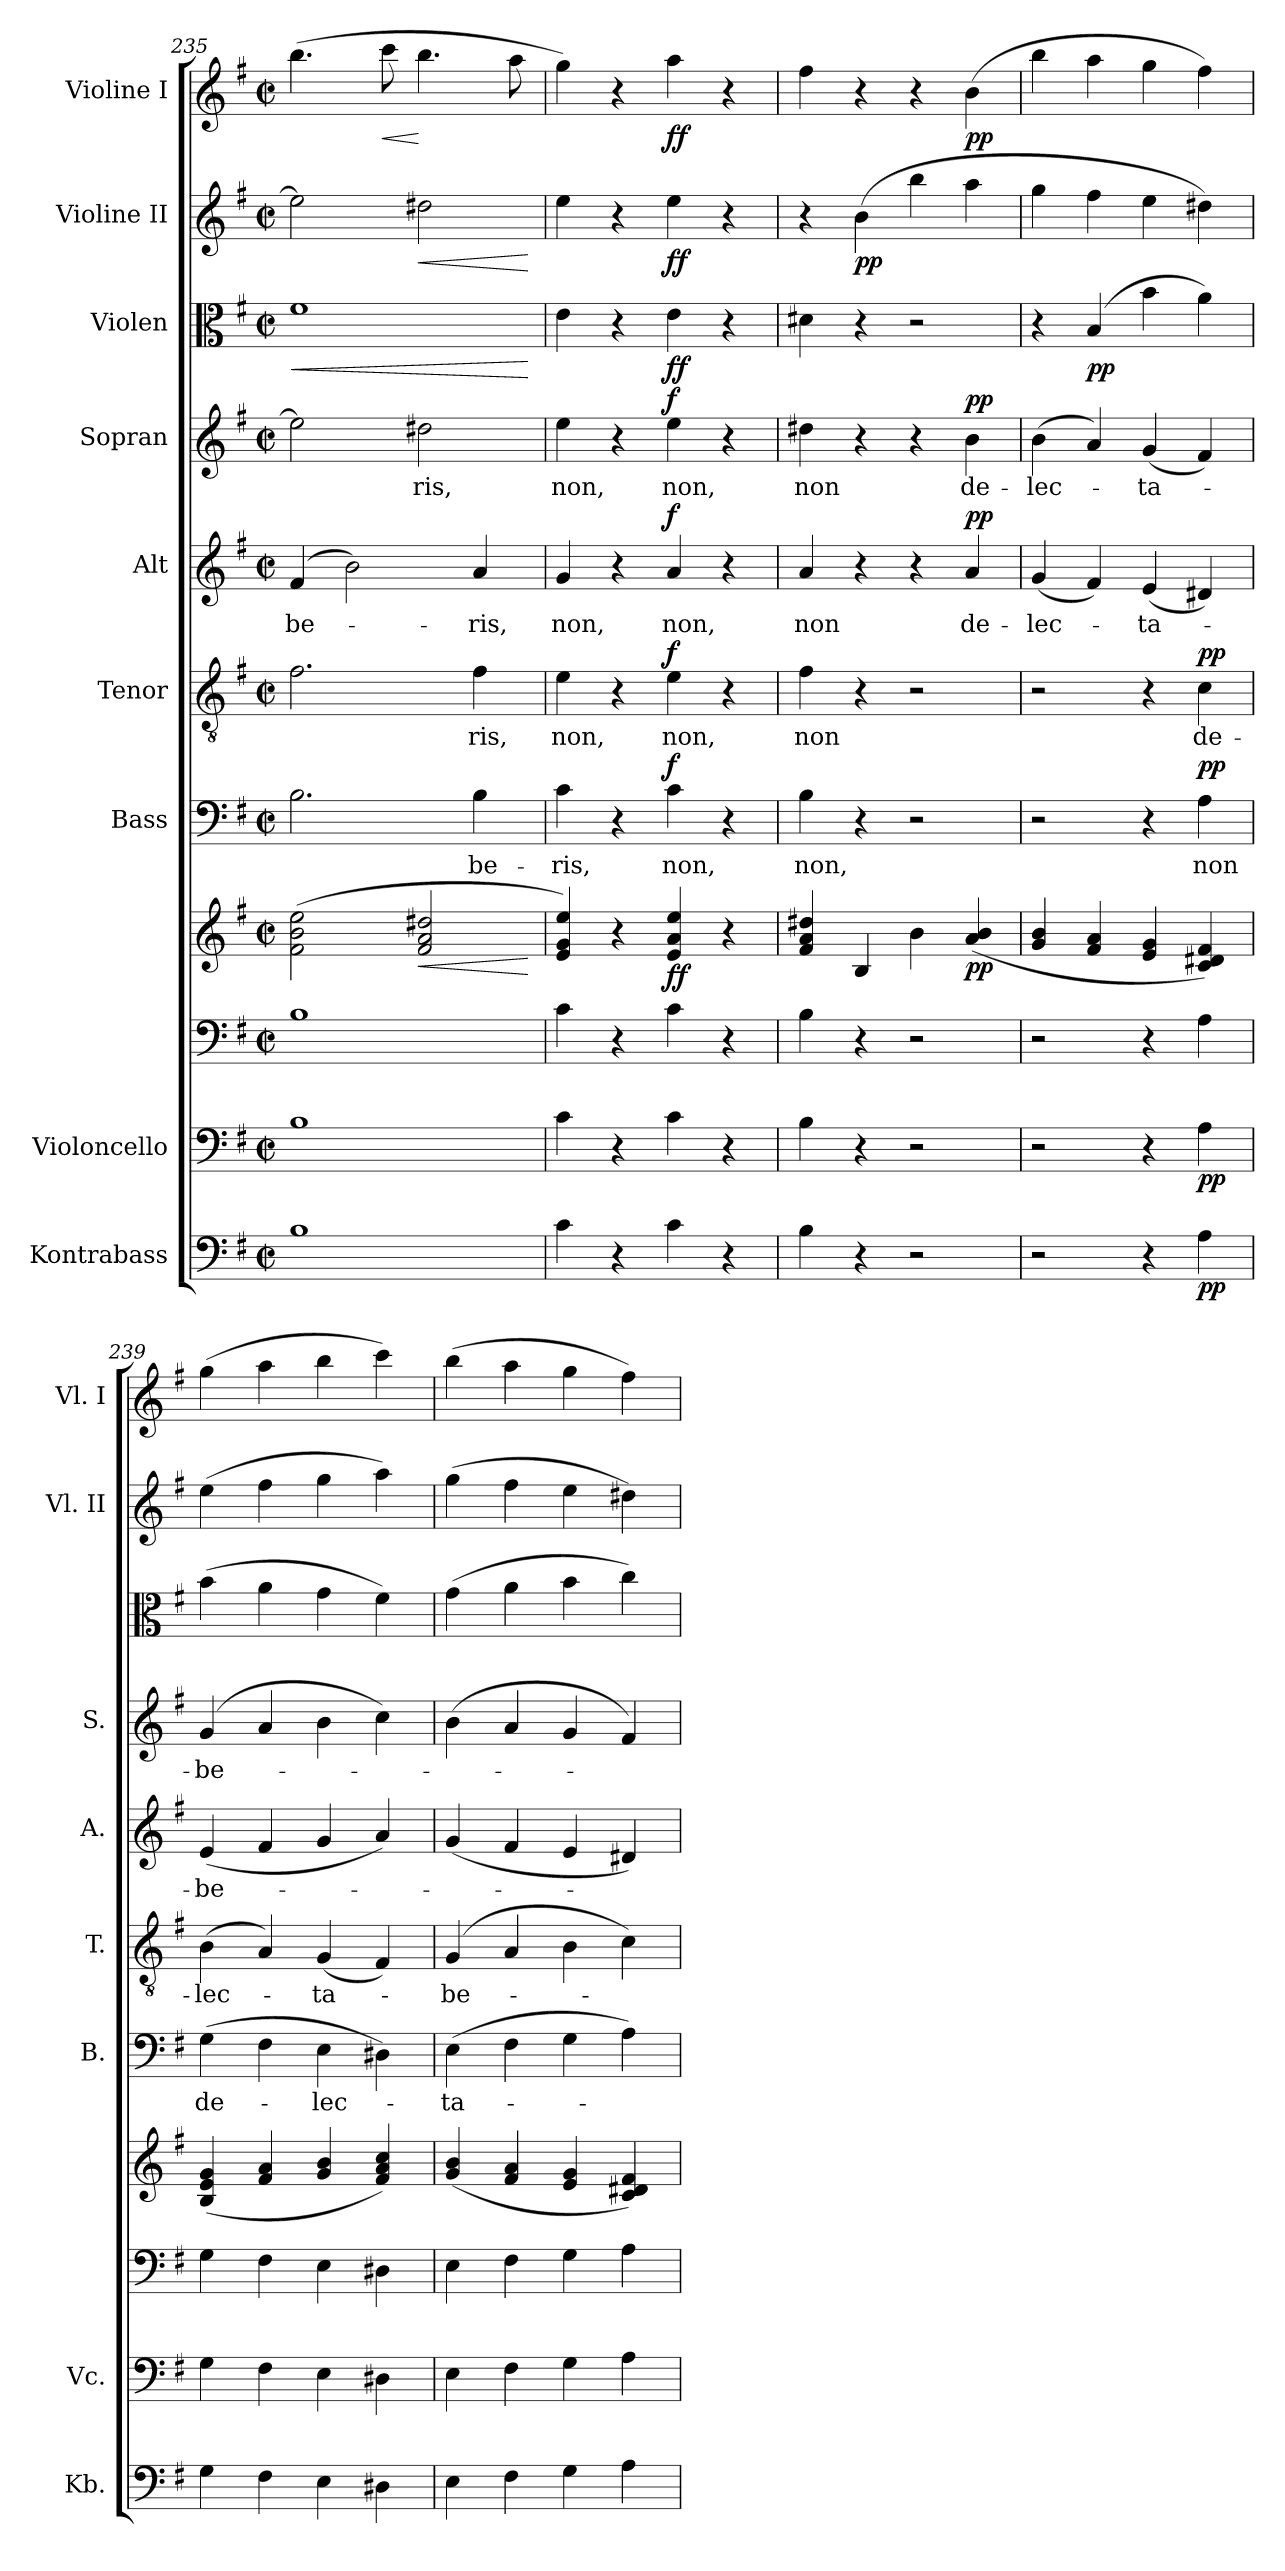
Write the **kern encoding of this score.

**kern	**dynam	**kern	**dynam	**kern	**kern	**dynam	**kern	**text	**dynam	**kern	**text	**dynam	**kern	**text	**dynam	**kern	**text	**dynam	**kern	**dynam	**kern	**dynam	**kern	**dynam
*part10	*part10	*part9	*part9	*part8	*part8	*part8	*part7	*part7	*part7	*part6	*part6	*part6	*part5	*part5	*part5	*part4	*part4	*part4	*part3	*part3	*part2	*part2	*part1	*part1
*staff11	*staff11	*staff10	*staff10	*staff9	*staff8	*staff8/9	*staff7	*staff7	*staff7	*staff6	*staff6	*staff6	*staff5	*staff5	*staff5	*staff4	*staff4	*staff4	*staff3	*staff3	*staff2	*staff2	*staff1	*staff1
*I"Kontrabass	*	*I"Violoncello	*	*	*	*	*I"Bass	*	*	*I"Tenor	*	*	*I"Alt	*	*	*I"Sopran	*	*	*I"Violen	*	*I"Violine II	*	*I"Violine I	*
*I'Kb.	*	*I'Vc.	*	*	*	*	*I'B.	*	*	*I'T.	*	*	*I'A.	*	*	*I'S.	*	*	*	*	*I'Vl. II	*	*I'Vl. I	*
*clefF4	*	*clefF4	*	*clefF4	*clefG2	*	*clefF4	*	*	*clefGv2	*	*	*clefG2	*	*	*clefG2	*	*	*clefC3	*	*clefG2	*	*clefG2	*
*ITrd7c12	*	*	*	*	*	*	*	*	*	*	*	*	*	*	*	*	*	*	*	*	*	*	*	*
*k[f#]	*	*k[f#]	*	*k[f#]	*k[f#]	*	*k[f#]	*	*	*k[f#]	*	*	*k[f#]	*	*	*k[f#]	*	*	*k[f#]	*	*k[f#]	*	*k[f#]	*
*G:	*	*G:	*	*G:	*G:	*	*G:	*	*	*G:	*	*	*G:	*	*	*G:	*	*	*G:	*	*G:	*	*G:	*
*M2/2	*	*M2/2	*	*M2/2	*M2/2	*	*M2/2	*	*	*M2/2	*	*	*M2/2	*	*	*M2/2	*	*	*M2/2	*	*M2/2	*	*M2/2	*
*met(c|)	*	*met(c|)	*	*met(c|)	*met(c|)	*	*met(c|)	*	*	*met(c|)	*	*	*met(c|)	*	*	*met(c|)	*	*	*met(c|)	*	*met(c|)	*	*met(c|)	*
=235	=235	=235	=235	=235	=235	=235	=235	=235	=235	=235	=235	=235	=235	=235	=235	=235	=235	=235	=235	=235	=235	=235	=235	=235
!	!	!	!	!	!	!	!	!	!	!	!	!	!	!LO:LY:b	!	!	!	!	!	!LO:HP:b	!	!	!	!
1BB	.	1B	.	1B	(>2f#\ 2b\ 2ee\	.	2.B\	.	.	2.f#\	.	.	(4f#/	-be-	.	2ee\]	.	.	1f#	<	2ee\]	.	(>4.bb\	.
.	.	.	.	.	.	.	.	.	.	.	.	.	2b\)	.	.	.	.	.	.	.	.	.	.	.
!	!	!	!	!	!	!	!	!	!	!	!	!	!	!	!	!	!	!	!	!	!	!	!	!LO:HP:b
.	.	.	.	.	.	.	.	.	.	.	.	.	.	.	.	.	.	.	.	.	.	.	8ccc\	<
!	!	!	!	!	!	!LO:HP:b	!	!	!	!	!	!	!	!	!	!	!LO:LY:b	!	!	!	!	!LO:HP:b	!	!
.	.	.	.	.	2f#/ 2a/ 2dd#X/	<	.	.	.	.	.	.	.	.	.	2dd#X\	-ris,	.	.	.	2dd#X\	<	4.bb\	[
!	!	!	!	!	!	!	!	!LO:LY:b	!	!	!LO:LY:b	!	!	!LO:LY:b	!	!	!	!	!	!	!	!	!	!
.	.	.	.	.	.	.	4B\	-be-	.	4f#\	-ris,	.	4a/	-ris,	.	.	.	.	.	.	.	.	.	.
.	.	.	.	.	.	.	.	.	.	.	.	.	.	.	.	.	.	.	.	.	.	.	8aa\	.
.	.	.	.	.	.	[	.	.	.	.	.	.	.	.	.	.	.	.	.	[	.	[	.	.
=236	=236	=236	=236	=236	=236	=236	=236	=236	=236	=236	=236	=236	=236	=236	=236	=236	=236	=236	=236	=236	=236	=236	=236	=236
!	!	!	!	!	!	!	!	!LO:LY:b	!	!	!LO:LY:b	!	!	!LO:LY:b	!	!	!LO:LY:b	!	!	!	!	!	!	!
4C\	.	4c\	.	4c\	4e/ 4g/ 4ee/)	.	4c\	-ris,	.	4e\	non,	.	4g/	non,	.	4ee\	non,	.	4e\	.	4ee\	.	4gg\)	.
4r	.	4r	.	4r	4r	.	4r	.	.	4r	.	.	4r	.	.	4r	.	.	4r	.	4r	.	4r	.
!	!	!	!	!	!	!LO:DY:b	!	!LO:LY:b	!LO:DY:a	!	!LO:LY:b	!LO:DY:a	!	!LO:LY:b	!LO:DY:a	!	!LO:LY:b	!LO:DY:a	!	!LO:DY:b	!	!LO:DY:b	!	!LO:DY:b
4C\	.	4c\	.	4c\	4e/ 4a/ 4ee/	ff	4c\	non,	f	4e\	non,	f	4a/	non,	f	4ee\	non,	f	4e\	ff	4ee\	ff	4aa\	ff
4r	.	4r	.	4r	4r	.	4r	.	.	4r	.	.	4r	.	.	4r	.	.	4r	.	4r	.	4r	.
=237	=237	=237	=237	=237	=237	=237	=237	=237	=237	=237	=237	=237	=237	=237	=237	=237	=237	=237	=237	=237	=237	=237	=237	=237
!	!	!	!	!	!	!	!	!LO:LY:b	!	!	!LO:LY:b	!	!	!LO:LY:b	!	!	!LO:LY:b	!	!	!	!	!	!	!
4BB\	.	4B\	.	4B\	4f#/ 4a/ 4dd#X/	.	4B\	non,	.	4f#\	non	.	4a/	non	.	4dd#X\	non	.	4d#X\	.	4r	.	4ff#\	.
!	!	!	!	!	!	!	!	!	!	!	!	!	!	!	!	!	!	!	!	!	!	!LO:DY:b	!	!
4r	.	4r	.	4r	4B/	.	4r	.	.	4r	.	.	4r	.	.	4r	.	.	4r	.	(>4b\	pp	4r	.
2r	.	2r	.	2r	4b\	.	2r	.	.	2r	.	.	4r	.	.	4r	.	.	2r	.	4bb\	.	4r	.
!	!	!	!	!	!	!LO:DY:b	!	!	!	!	!	!	!	!LO:LY:b	!LO:DY:a	!	!LO:LY:b	!LO:DY:a	!	!	!	!	!	!LO:DY:b
.	.	.	.	.	(4a/ 4b/	pp	.	.	.	.	.	.	4a/	de-	pp	4b\	de-	pp	.	.	4aa\	.	(>4b\	pp
=238	=238	=238	=238	=238	=238	=238	=238	=238	=238	=238	=238	=238	=238	=238	=238	=238	=238	=238	=238	=238	=238	=238	=238	=238
!	!	!	!	!	!	!	!	!	!	!	!	!	!	!LO:LY:b	!	!	!LO:LY:b	!	!	!	!	!	!	!
2r	.	2r	.	2r	4g/ 4b/	.	2r	.	.	2r	.	.	(<4g/	-lec-	.	(>4b\	-lec-	.	4r	.	4gg\	.	4bb\	.
!	!	!	!	!	!	!	!	!	!	!	!	!	!	!	!	!	!	!	!	!LO:DY:b	!	!	!	!
.	.	.	.	.	4f#/ 4a/	.	.	.	.	.	.	.	4f#/)	.	.	4a/)	.	.	(4B/	pp	4ff#\	.	4aa\	.
!	!	!	!	!	!	!	!	!	!	!	!	!	!	!LO:LY:b	!	!	!LO:LY:b	!	!	!	!	!	!	!
4r	.	4r	.	4r	4e/ 4g/	.	4r	.	.	4r	.	.	(<4e/	-ta-	.	(<4g/	-ta-	.	4b\	.	4ee\	.	4gg\	.
!	!LO:DY:b	!	!LO:DY:b	!	!	!	!	!LO:LY:b	!LO:DY:a	!	!LO:LY:b	!LO:DY:a	!	!	!	!	!	!	!	!	!	!	!	!
4AA\	pp	4A\	pp	4A\	4c/ 4d#X/ 4f#/)	.	4A\	non	pp	4c\	de-	pp	4d#X/)	.	.	4f#/)	.	.	4a\)	.	4dd#X\)	.	4ff#\)	.
=239	=239	=239	=239	=239	=239	=239	=239	=239	=239	=239	=239	=239	=239	=239	=239	=239	=239	=239	=239	=239	=239	=239	=239	=239
!	!	!	!	!	!	!	!	!LO:LY:b	!	!	!LO:LY:b	!	!	!LO:LY:b	!	!	!LO:LY:b	!	!	!	!	!	!	!
4GG\	.	4G\	.	4G\	(4B/ 4e/ 4g/	.	(>4G\	de-	.	(>4B\	-lec-	.	(<4e/	-be-	.	(4g/	-be-	.	(>4b\	.	(>4ee\	.	(>4gg\	.
4FF#\	.	4F#\	.	4F#\	4f#/ 4a/	.	4F#\	.	.	4A/)	.	.	4f#/	.	.	4a/	.	.	4a\	.	4ff#\	.	4aa\	.
!	!	!	!	!	!	!	!	!LO:LY:b	!	!	!LO:LY:b	!	!	!	!	!	!	!	!	!	!	!	!	!
4EE\	.	4E\	.	4E\	4g/ 4b/	.	4E\	-lec-	.	(<4G/	-ta-	.	4g/	.	.	4b\	.	.	4g\	.	4gg\	.	4bb\	.
4DD#X\	.	4D#X\	.	4D#X\	4f#/ 4a/ 4cc/)	.	4D#X\)	.	.	4F#/)	.	.	4a/)	.	.	4cc\)	.	.	4f#\)	.	4aa\)	.	4ccc\)	.
!!LO:PB:g=z
=240	=240	=240	=240	=240	=240	=240	=240	=240	=240	=240	=240	=240	=240	=240	=240	=240	=240	=240	=240	=240	=240	=240	=240	=240
!	!	!	!	!	!	!	!	!LO:LY:b	!	!	!LO:LY:b	!	!	!	!	!	!	!	!	!	!	!	!	!
4EE\	.	4E\	.	4E\	(4g/ 4b/	.	(>4E\	-ta-	.	(4G/	-be-	.	(<4g/	.	.	(>4b\	.	.	(>4g\	.	(>4gg\	.	(>4bb\	.
4FF#\	.	4F#\	.	4F#\	4f#/ 4a/	.	4F#\	.	.	4A/	.	.	4f#/	.	.	4a/	.	.	4a\	.	4ff#\	.	4aa\	.
4GG\	.	4G\	.	4G\	4e/ 4g/	.	4G\	.	.	4B\	.	.	4e/	.	.	4g/	.	.	4b\	.	4ee\	.	4gg\	.
4AA\	.	4A\	.	4A\	4c/ 4d#X/ 4f#/)	.	4A\)	.	.	4c\)	.	.	4d#X/)	.	.	4f#/)	.	.	4cc\)	.	4dd#X\)	.	4ff#\)	.
=	=	=	=	=	=	=	=	=	=	=	=	=	=	=	=	=	=	=	=	=	=	=	=	=
*-	*-	*-	*-	*-	*-	*-	*-	*-	*-	*-	*-	*-	*-	*-	*-	*-	*-	*-	*-	*-	*-	*-	*-	*-
